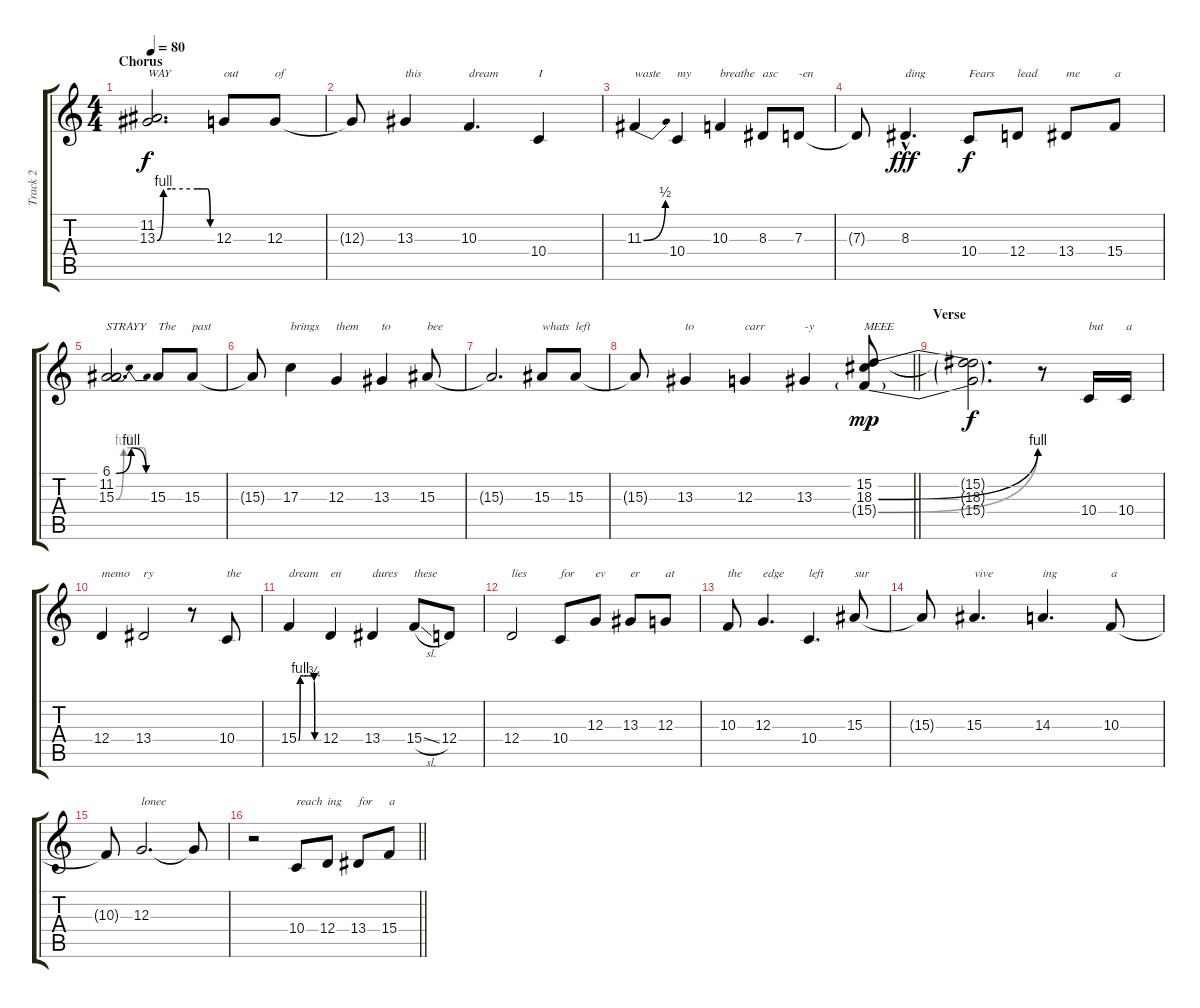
\track ("Track 2" "Track 2") {instrument flute}
\staff {score tabs}
\tuning (E4 B3 G3 D3 A2 E2) {hide}
\ts (4 4)
\section ("" "Chorus")
\tempo 80
\clef g2
\ks c
(11.2 13.3{be (custom 0 0 7 4 15 4 36 4 44 4 48 4 51 4 55 4 58 0 60 0)}).2{d txt "WAY" dy f} 12.3.8{txt "out"} 12.3.8{txt "of"} |
12.3{t}.8 13.3.4{txt "this"} 10.3.4{d txt "dream"} 10.4.4{txt "I"} |
11.3{be (bend 0 0 60 2)}.4{txt "waste"} 10.4.4{txt "my"} 10.3.4{txt "breathe"} 8.3.8{txt "asc"} 7.3.8{txt "-en"} |
7.3{t}.8 8.3{hac}.4{d txt "ding" dy fff} 10.4.8{txt "Fears" dy f} 12.4.8{txt "lead"} 13.4.8{txt "me"} 15.4.8{txt "a"} |
(6.1{be (bendrelease 0 0 15 4 51 4 60 0)} 11.2 15.3{be (custom 0 0 15 4 44 4 55 4 60 0)}).2{d txt "STRAYY"} 15.3.8{txt "The"} 15.3.8{txt "past"} |
15.3{t}.8 17.3.4{txt "brings"} 12.3.4{txt "them"} 13.3.4{txt "to"} 15.3.8{txt "bee"} |
15.3{t}.2{d} 15.3.8{txt "whats"} 15.3.8{txt "left"} |
\barLineRight lightlight
15.3{t}.8 13.3.4{txt "to"} 12.3.4{txt "carr"} 13.3.4{txt "-y"} (15.2 18.3{be (bend 0 0 60 4)} 15.4{be (bend 0 0 60 4) g}).8{txt "MEEE" dy mp} |
\section ("" "Verse")
(15.2{t} 18.3{t} 15.4{t}).2{d dy f} r.8 10.4.16{txt "but"} 10.4.16{txt "a"} |
12.4.4{txt "memo"} 13.4.2{txt "ry"} r.8 10.4.8{txt "the"} |
15.4{be (custom 0 0 5 4 15 4 25 4 29 4 31 4 34 4 40 4 46 3 48 0 54 0 60 0)}.4{txt "dream"} 12.4.4{txt "en"} 13.4.4{txt "dures"} 15.4{sl}.8{txt "these"} 12.4.8 |
12.4.2{txt "lies"} 10.4.8{txt "for"} 12.3.8{txt "ev"} 13.3.8{txt "er"} 12.3.8{txt "at"} |
10.3.8{txt "the"} 12.3.4{d txt "edge"} 10.4.4{d txt "left"} 15.3.8{txt "sur"} |
15.3{t}.8 15.3.4{d txt "vive"} 14.3.4{d txt "ing"} 10.3.8{txt "a"} |
10.3{t}.8 12.3.2{d txt "lonee"} 12.3{t}.8 |
\barLineRight lightlight
r.2 10.4.8{txt "reach"} 12.4.8{txt "ing"} 13.4.8{txt "for"} 15.4.8{txt "a"}
